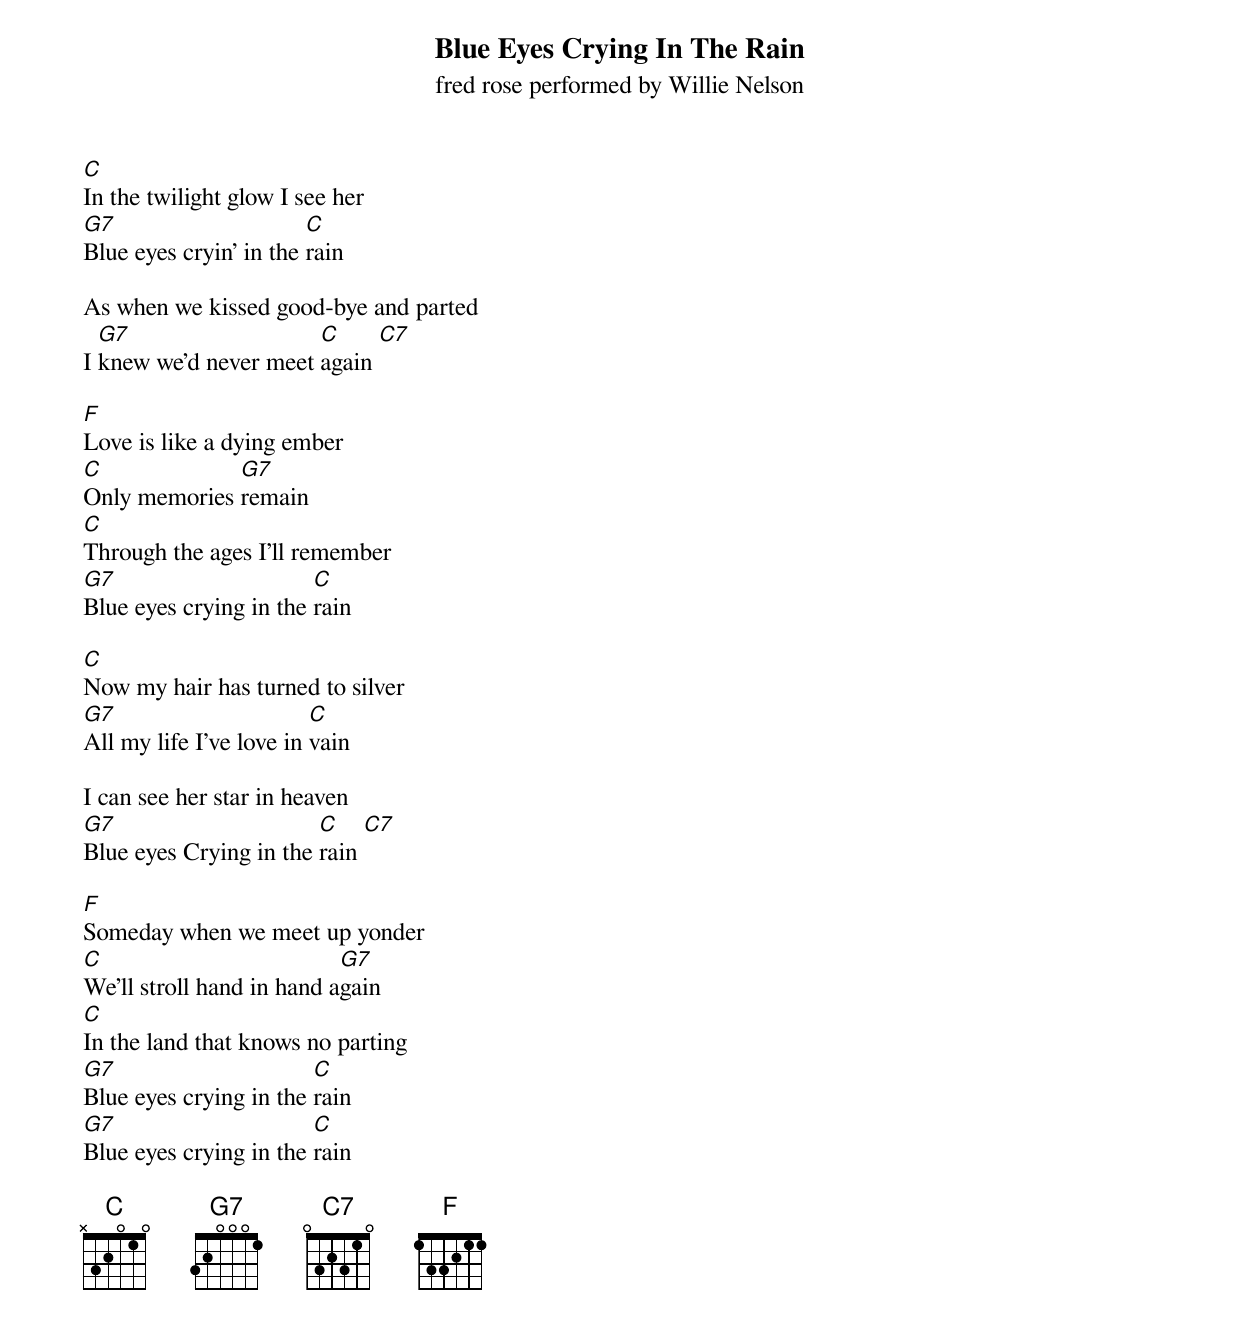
{title: Blue Eyes Crying In The Rain}
{subtitle: fred rose performed by Willie Nelson}

[C]In the twilight glow I see her
[G7]Blue eyes cryin' in the [C]rain

As when we kissed good-bye and parted
I [G7]knew we'd never meet [C]again [C7]

[F]Love is like a dying ember
[C]Only memories [G7]remain
[C]Through the ages I'll remember
[G7]Blue eyes crying in the [C]rain

[C]Now my hair has turned to silver
[G7]All my life I've love in [C]vain

I can see her star in heaven
[G7]Blue eyes Crying in the [C]rain [C7]

[F]Someday when we meet up yonder
[C]We'll stroll hand in hand a[G7]gain
[C]In the land that knows no parting
[G7]Blue eyes crying in the [C]rain
[G7]Blue eyes crying in the [C]rain
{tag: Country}

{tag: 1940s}
